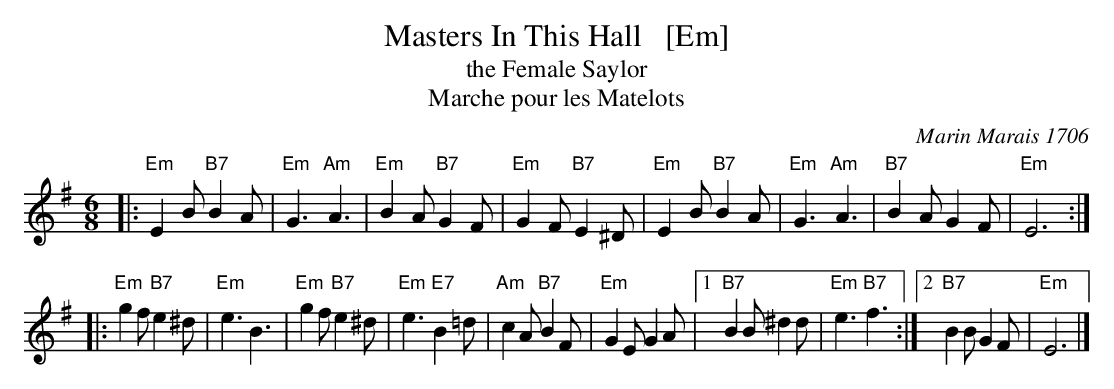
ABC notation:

X:1
T: Masters In This Hall   [Em]
T: the Female Saylor
T: Marche pour les Matelots
C: Marin Marais 1706
M: 6/8
L: 1/8
K: Em
|: "Em"E2B "B7"B2A  | "Em"G3 "Am"A3 |  "Em"B2A "B7"G2F  | "Em"G2F "B7"E2^D \
|  "Em"E2B "B7"B2A  | "Em"G3 "Am"A3 |  "B7"B2A     G2F  | "Em"E6 :|
|: "Em"g2f "B7"e2^d | "Em"e3     B3 |  "Em"g2f "B7"e2^d | "Em"e3 "E7"B2=d \
|  "Am"c2A "B7"B2F  | "Em"G2E   G2A |1 "B7"B2B     ^d2d | "Em"e3 "B7"f3 :|2 "B7"B2B G2F | "Em"E6 |]
